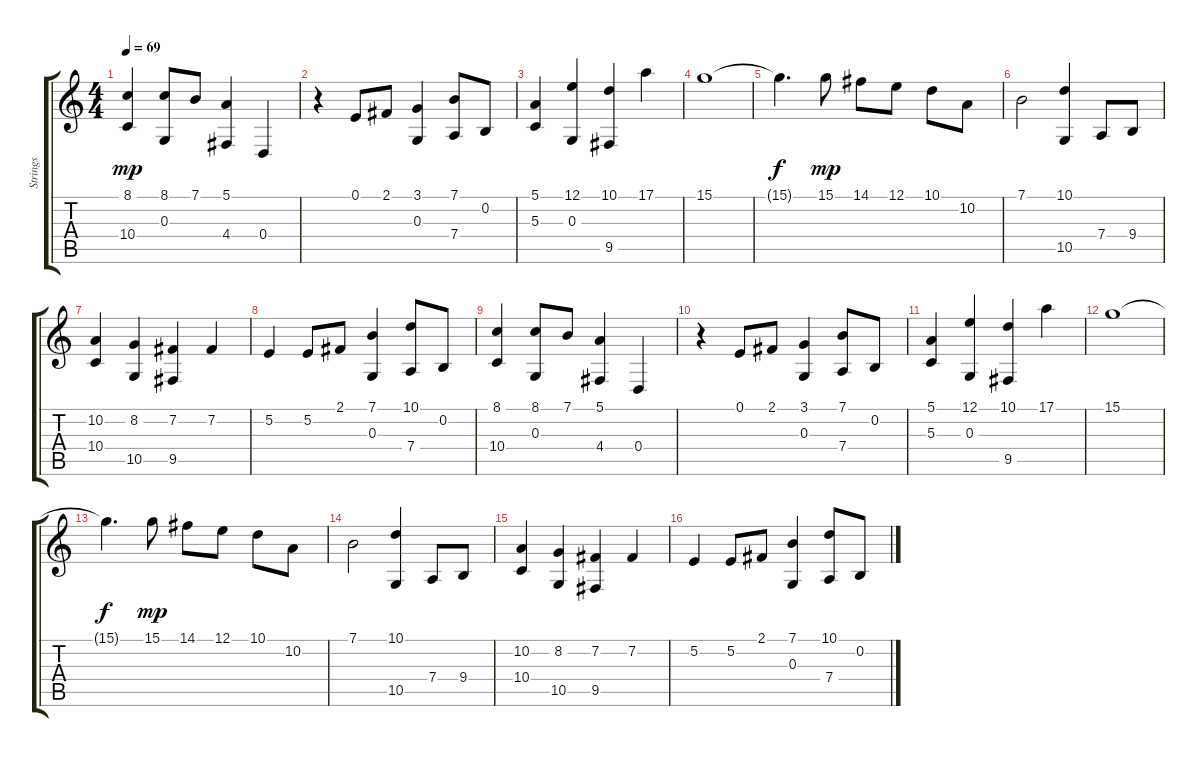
\track ("Strings" "Strings") {instrument stringensemble1}
\staff {score tabs}
\tuning (E4 B3 G3 D3 A2 E2) {hide}
\ts (4 4)
\tempo 69
\clef g2
\ks c
(8.1 10.4).4{dy mp} (8.1 0.3).8 7.1.8 (5.1 4.4).4 0.4.4 |
r.4 0.1.8 2.1.8 (3.1 0.3).4 (7.1 7.4).8 0.2.8 |
(5.1 5.3).4 (12.1 0.3).4 (10.1 9.5).4 17.1.4 |
15.1.1 |
15.1{t}.4{d dy f} 15.1.8{dy mp} 14.1.8 12.1.8 10.1.8 10.2.8 |
7.1.2 (10.1 10.5).4 7.4.8 9.4.8 |
(10.2 10.4).4 (8.2 10.5).4 (7.2 9.5).4 7.2.4 |
5.2.4 5.2.8 2.1.8 (7.1 0.3).4 (10.1 7.4).8 0.2.8 |
(8.1 10.4).4 (8.1 0.3).8 7.1.8 (5.1 4.4).4 0.4.4 |
r.4 0.1.8 2.1.8 (3.1 0.3).4 (7.1 7.4).8 0.2.8 |
(5.1 5.3).4 (12.1 0.3).4 (10.1 9.5).4 17.1.4 |
15.1.1 |
15.1{t}.4{d dy f} 15.1.8{dy mp} 14.1.8 12.1.8 10.1.8 10.2.8 |
7.1.2 (10.1 10.5).4 7.4.8 9.4.8 |
(10.2 10.4).4 (8.2 10.5).4 (7.2 9.5).4 7.2.4 |
5.2.4 5.2.8 2.1.8 (7.1 0.3).4 (10.1 7.4).8 0.2.8
